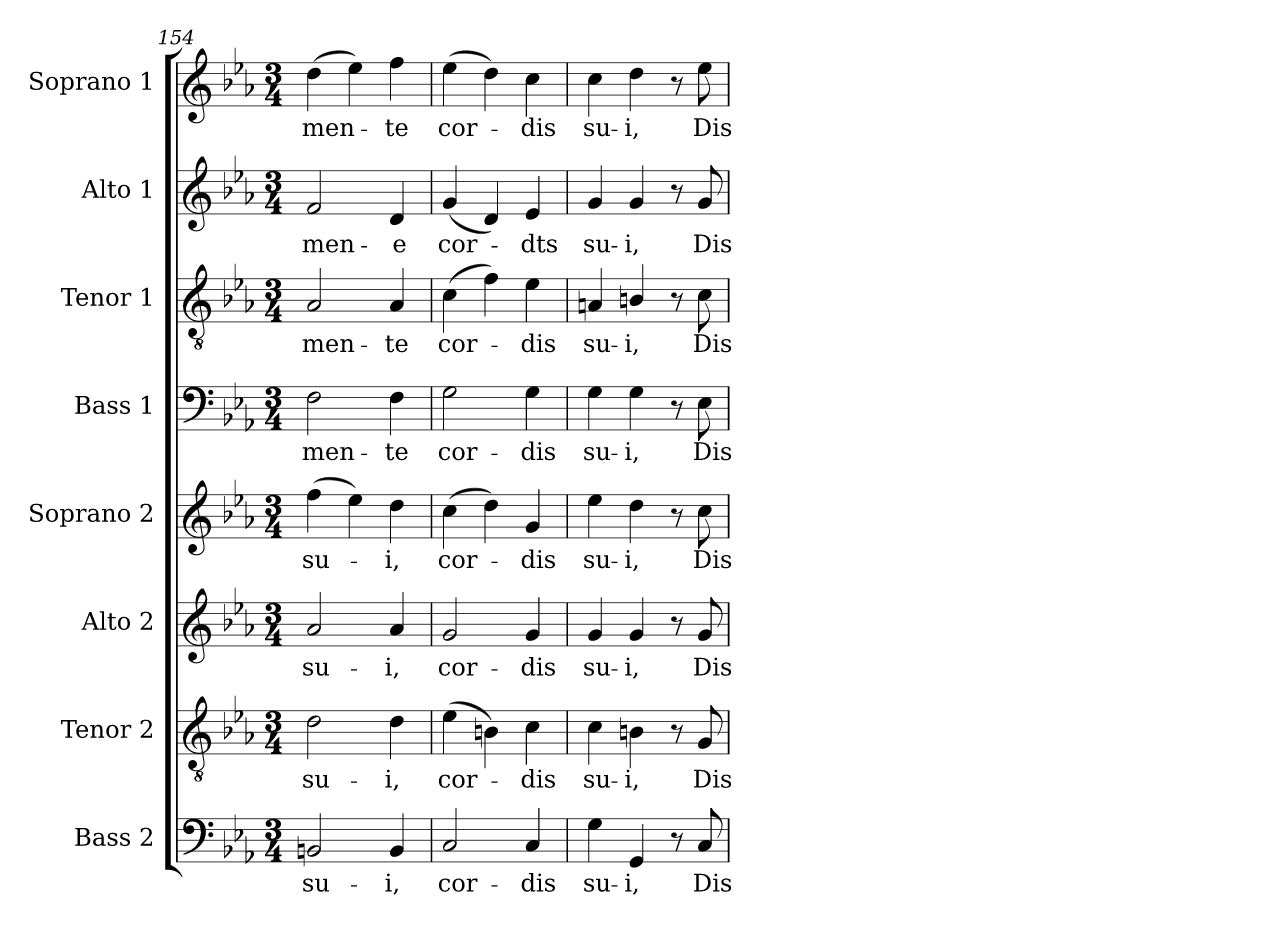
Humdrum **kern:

**kern	**text	**kern	**text	**kern	**text	**kern	**text	**kern	**text	**kern	**text	**kern	**text	**kern	**text
*part8	*part8	*part7	*part7	*part6	*part6	*part5	*part5	*part4	*part4	*part3	*part3	*part2	*part2	*part1	*part1
*staff8	*staff8	*staff7	*staff7	*staff6	*staff6	*staff5	*staff5	*staff4	*staff4	*staff3	*staff3	*staff2	*staff2	*staff1	*staff1
*I"Bass 2	*	*I"Tenor 2	*	*I"Alto 2	*	*I"Soprano 2	*	*I"Bass 1	*	*I"Tenor 1	*	*I"Alto 1	*	*I"Soprano 1	*
*I'B 2.	*	*I'T 2.	*	*I'A 2.	*	*I'S 2.	*	*I'B 1.	*	*I'T 1.	*	*I'A 1.	*	*I'S 1.	*
*clefF4	*	*clefGv2	*	*clefG2	*	*clefG2	*	*clefF4	*	*clefGv2	*	*clefG2	*	*clefG2	*
*	*	*ITrd7c12	*	*	*	*	*	*	*	*ITrd7c12	*	*	*	*	*
*k[b-e-a-]	*	*k[b-e-a-]	*	*k[b-e-a-]	*	*k[b-e-a-]	*	*k[b-e-a-]	*	*k[b-e-a-]	*	*k[b-e-a-]	*	*k[b-e-a-]	*
*E-:	*	*E-:	*	*E-:	*	*E-:	*	*E-:	*	*E-:	*	*E-:	*	*E-:	*
*M3/4	*	*M3/4	*	*M3/4	*	*M3/4	*	*M3/4	*	*M3/4	*	*M3/4	*	*M3/4	*
=154	=154	=154	=154	=154	=154	=154	=154	=154	=154	=154	=154	=154	=154	=154	=154
!	!LO:LY:b:color=#000000	!	!	!	!	!	!	!	!	!	!	!	!	!	!
!	!	!	!LO:LY:b:color=#000000	!	!	!	!	!	!	!	!	!	!	!	!
!	!	!	!	!	!LO:LY:b:color=#000000	!	!	!	!	!	!	!	!	!	!
!	!	!	!	!	!	!	!LO:LY:b:color=#000000	!	!	!	!	!	!	!	!
!	!	!	!	!	!	!	!	!	!LO:LY:b:color=#000000	!	!	!	!	!	!
!	!	!	!	!	!	!	!	!	!	!	!LO:LY:b:color=#000000	!	!	!	!
!	!	!	!	!	!	!	!	!	!	!	!	!	!LO:LY:b:color=#000000	!	!
!	!	!	!	!	!	!	!	!	!	!	!	!	!	!	!LO:LY:b:color=#000000
2BBni/	su-	2Di\	su-	2a-i/	su-	(4ffi\	su-	2Fi\	men-	2AA-i/	men-	2fi/	men-	(4ddi\	men-
.	.	.	.	.	.	4ee-i\)	.	.	.	.	.	.	.	4ee-i\)	.
!	!LO:LY:b:color=#000000	!	!	!	!	!	!	!	!	!	!	!	!	!	!
!	!	!	!LO:LY:b:color=#000000	!	!	!	!	!	!	!	!	!	!	!	!
!	!	!	!	!	!LO:LY:b:color=#000000	!	!	!	!	!	!	!	!	!	!
!	!	!	!	!	!	!	!LO:LY:b:color=#000000	!	!	!	!	!	!	!	!
!	!	!	!	!	!	!	!	!	!LO:LY:b:color=#000000	!	!	!	!	!	!
!	!	!	!	!	!	!	!	!	!	!	!LO:LY:b:color=#000000	!	!	!	!
!	!	!	!	!	!	!	!	!	!	!	!	!	!LO:LY:b:color=#000000	!	!
!	!	!	!	!	!	!	!	!	!	!	!	!	!	!	!LO:LY:b:color=#000000
4BBi/	-i,	4Di\	-i,	4a-i/	-i,	4ddi\	-i,	4Fi\	-te	4AA-i/	-te	4di/	-e	4ffi\	-te
=155	=155	=155	=155	=155	=155	=155	=155	=155	=155	=155	=155	=155	=155	=155	=155
!	!LO:LY:b:color=#000000	!	!	!	!	!	!	!	!	!	!	!	!	!	!
!	!	!	!LO:LY:b:color=#000000	!	!	!	!	!	!	!	!	!	!	!	!
!	!	!	!	!	!LO:LY:b:color=#000000	!	!	!	!	!	!	!	!	!	!
!	!	!	!	!	!	!	!LO:LY:b:color=#000000	!	!	!	!	!	!	!	!
!	!	!	!	!	!	!	!	!	!LO:LY:b:color=#000000	!	!	!	!	!	!
!	!	!	!	!	!	!	!	!	!	!	!LO:LY:b:color=#000000	!	!	!	!
!	!	!	!	!	!	!	!	!	!	!	!	!	!LO:LY:b:color=#000000	!	!
!	!	!	!	!	!	!	!	!	!	!	!	!	!	!	!LO:LY:b:color=#000000
2Ci/	cor-	(4E-i\	cor-	2gi/	cor-	(4cci\	cor-	2Gi\	cor-	(4Ci\	cor-	(4gi/	cor-	(4ee-i\	cor-
.	.	4BBni\)	.	.	.	4ddi\)	.	.	.	4Fi\)	.	4di/)	.	4ddi\)	.
!	!LO:LY:b:color=#000000	!	!	!	!	!	!	!	!	!	!	!	!	!	!
!	!	!	!LO:LY:b:color=#000000	!	!	!	!	!	!	!	!	!	!	!	!
!	!	!	!	!	!LO:LY:b:color=#000000	!	!	!	!	!	!	!	!	!	!
!	!	!	!	!	!	!	!LO:LY:b:color=#000000	!	!	!	!	!	!	!	!
!	!	!	!	!	!	!	!	!	!LO:LY:b:color=#000000	!	!	!	!	!	!
!	!	!	!	!	!	!	!	!	!	!	!LO:LY:b:color=#000000	!	!	!	!
!	!	!	!	!	!	!	!	!	!	!	!	!	!LO:LY:b:color=#000000	!	!
!	!	!	!	!	!	!	!	!	!	!	!	!	!	!	!LO:LY:b:color=#000000
4Ci/	-dis	4Ci\	-dis	4gi/	-dis	4gi/	-dis	4Gi\	-dis	4E-i\	-dis	4e-i/	-dts	4cci\	-dis
=156	=156	=156	=156	=156	=156	=156	=156	=156	=156	=156	=156	=156	=156	=156	=156
!	!LO:LY:b:color=#000000	!	!	!	!	!	!	!	!	!	!	!	!	!	!
!	!	!	!LO:LY:b:color=#000000	!	!	!	!	!	!	!	!	!	!	!	!
!	!	!	!	!	!LO:LY:b:color=#000000	!	!	!	!	!	!	!	!	!	!
!	!	!	!	!	!	!	!LO:LY:b:color=#000000	!	!	!	!	!	!	!	!
!	!	!	!	!	!	!	!	!	!LO:LY:b:color=#000000	!	!	!	!	!	!
!	!	!	!	!	!	!	!	!	!	!	!LO:LY:b:color=#000000	!	!	!	!
!	!	!	!	!	!	!	!	!	!	!	!	!	!LO:LY:b:color=#000000	!	!
!	!	!	!	!	!	!	!	!	!	!	!	!	!	!	!LO:LY:b:color=#000000
4Gi\	su-	4Ci\	su-	4gi/	su-	4ee-i\	su-	4Gi\	su-	4AAni/	su-	4gi/	su-	4cci\	su-
!	!LO:LY:b:color=#000000	!	!	!	!	!	!	!	!	!	!	!	!	!	!
!	!	!	!LO:LY:b:color=#000000	!	!	!	!	!	!	!	!	!	!	!	!
!	!	!	!	!	!LO:LY:b:color=#000000	!	!	!	!	!	!	!	!	!	!
!	!	!	!	!	!	!	!LO:LY:b:color=#000000	!	!	!	!	!	!	!	!
!	!	!	!	!	!	!	!	!	!LO:LY:b:color=#000000	!	!	!	!	!	!
!	!	!	!	!	!	!	!	!	!	!	!LO:LY:b:color=#000000	!	!	!	!
!	!	!	!	!	!	!	!	!	!	!	!	!	!LO:LY:b:color=#000000	!	!
!	!	!	!	!	!	!	!	!	!	!	!	!	!	!	!LO:LY:b:color=#000000
4GGi/	-i,	4BBni\	-i,	4gi/	-i,	4ddi\	-i,	4Gi\	-i,	4BBni/	-i,	4gi/	-i,	4ddi\	-i,
8r	.	8r	.	8r	.	8r	.	8r	.	8r	.	8r	.	8r	.
!	!LO:LY:b:color=#000000	!	!	!	!	!	!	!	!	!	!	!	!	!	!
!	!	!	!LO:LY:b:color=#000000	!	!	!	!	!	!	!	!	!	!	!	!
!	!	!	!	!	!LO:LY:b:color=#000000	!	!	!	!	!	!	!	!	!	!
!	!	!	!	!	!	!	!LO:LY:b:color=#000000	!	!	!	!	!	!	!	!
!	!	!	!	!	!	!	!	!	!LO:LY:b:color=#000000	!	!	!	!	!	!
!	!	!	!	!	!	!	!	!	!	!	!LO:LY:b:color=#000000	!	!	!	!
!	!	!	!	!	!	!	!	!	!	!	!	!	!LO:LY:b:color=#000000	!	!
!	!	!	!	!	!	!	!	!	!	!	!	!	!	!	!LO:LY:b:color=#000000
8Ci/	Dis-	8GGi/	Dis-	8gi/	Dis-	8cci\	Dis-	8E-i\	Dis-	8Ci\	Dis-	8gi/	Dis-	8ee-i\	Dis-
=	=	=	=	=	=	=	=	=	=	=	=	=	=	=	=
*-	*-	*-	*-	*-	*-	*-	*-	*-	*-	*-	*-	*-	*-	*-	*-
